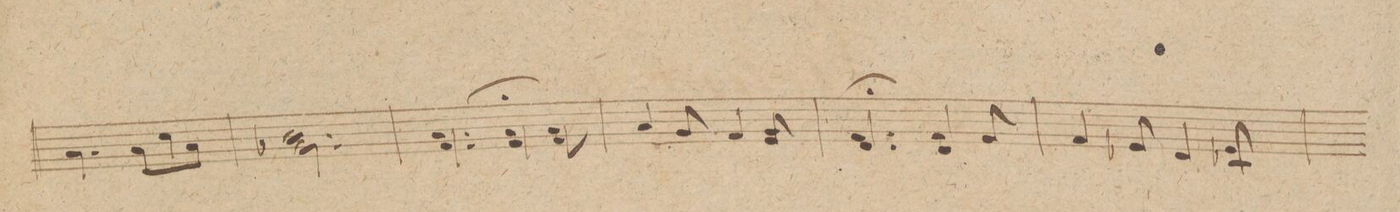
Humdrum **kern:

**kern	**dynam
*I"Violino IIdo	*
*clefG2	*
*k[]	*
*M6/8	*
4.a\	.
8a\L	.
8cc\	.
8a\J	.
=75	=75
*2\right	*
2.g-X\ 2.b	.
=76	=76
4.f\ 4.a	.
4f;\ 4a	.
8f\ 8a	.
=77	=77
4a/	.
8g/	.
4f/	.
8e/ 8g	.
=78	=78
4.d;/ 4.f	.
4d/ 4f	.
8f/	.
=79	=79
4f/	.
8e-X/	.
4d/	.
8c/ 8e-X	.
=80	=80
*-	*-
